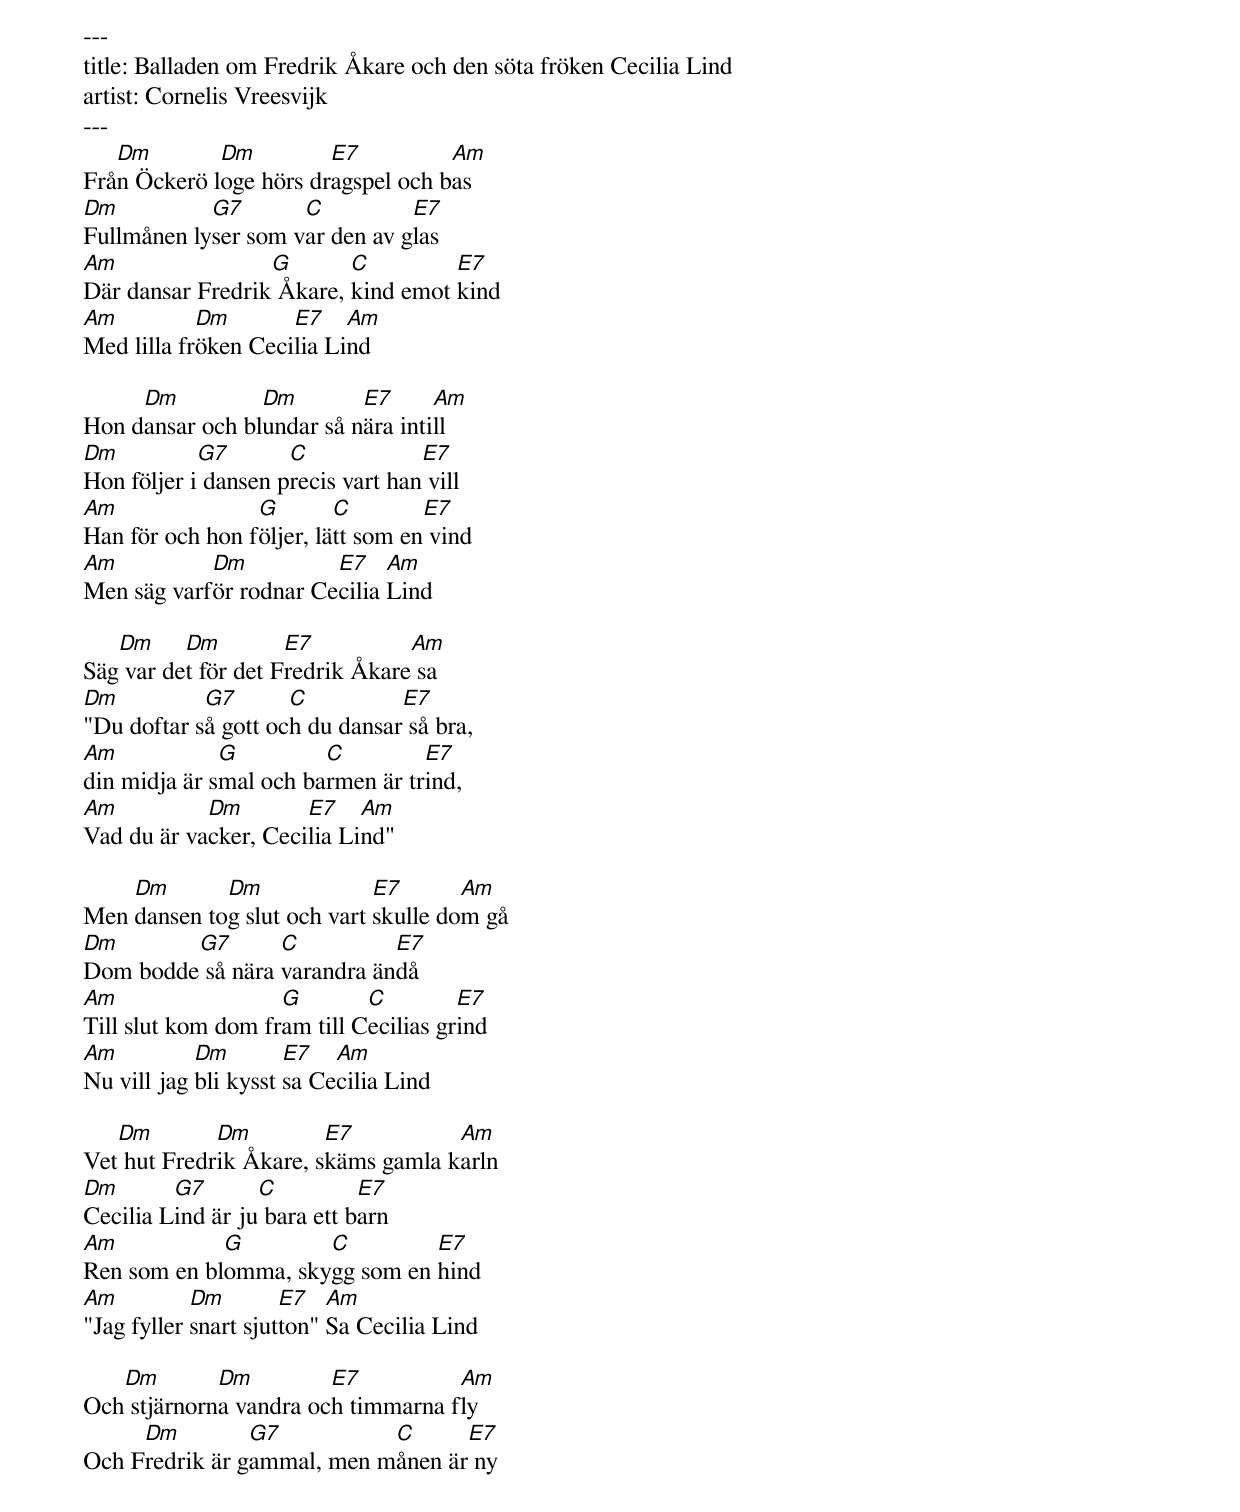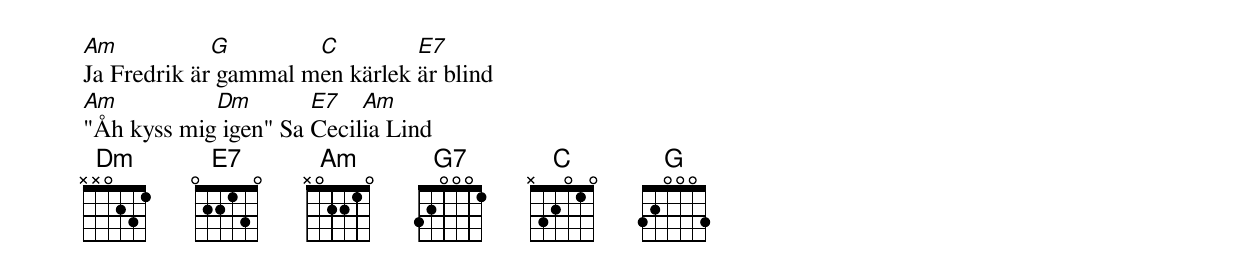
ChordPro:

---
title: Balladen om Fredrik Åkare och den söta fröken Cecilia Lind
artist: Cornelis Vreesvijk
---
Frå[Dm]n Öckerö l[Dm]oge hörs dr[E7]agspel och b[Am]as
[Dm]Fullmånen ly[G7]ser som v[C]ar den av g[E7]las
[Am]Där dansar Fredrik[G] Åkare, [C]kind emot [E7]kind
[Am]Med lilla fr[Dm]öken Ceci[E7]lia Li[Am]nd

Hon d[Dm]ansar och bl[Dm]undar så n[E7]ära inti[Am]ll
[Dm]Hon följer i[G7] dansen p[C]recis vart han[E7] vill
[Am]Han för och hon f[G]öljer, lä[C]tt som en[E7] vind
[Am]Men säg varf[Dm]ör rodnar Ce[E7]cilia [Am]Lind

Säg[Dm] var de[Dm]t för det F[E7]redrik Åkare[Am] sa
[Dm]"Du doftar s[G7]å gott oc[C]h du dansar[E7] så bra,
[Am]din midja är s[G]mal och ba[C]rmen är tr[E7]ind,
[Am]Vad du är va[Dm]cker, Ceci[E7]lia Li[Am]nd"

Men [Dm]dansen to[Dm]g slut och vart [E7]skulle do[Am]m gå
[Dm]Dom bodde[G7] så nära [C]varandra än[E7]då
[Am]Till slut kom dom fr[G]am till C[C]ecilias gr[E7]ind
[Am]Nu vill jag [Dm]bli kysst [E7]sa Ce[Am]cilia Lind

Vet[Dm] hut Fredr[Dm]ik Åkare, s[E7]käms gamla k[Am]arln
[Dm]Cecilia L[G7]ind är ju[C] bara ett b[E7]arn
[Am]Ren som en bl[G]omma, sky[C]gg som en [E7]hind
[Am]"Jag fyller [Dm]snart sjut[E7]ton" [Am]Sa Cecilia Lind

Och[Dm] stjärnorn[Dm]a vandra oc[E7]h timmarna f[Am]ly
Och F[Dm]redrik är g[G7]ammal, men m[C]ånen är[E7] ny
[Am]Ja Fredrik är[G] gammal m[C]en kärlek [E7]är blind
[Am]"Åh kyss mig[Dm] igen" Sa [E7]Cecil[Am]ia Lind
